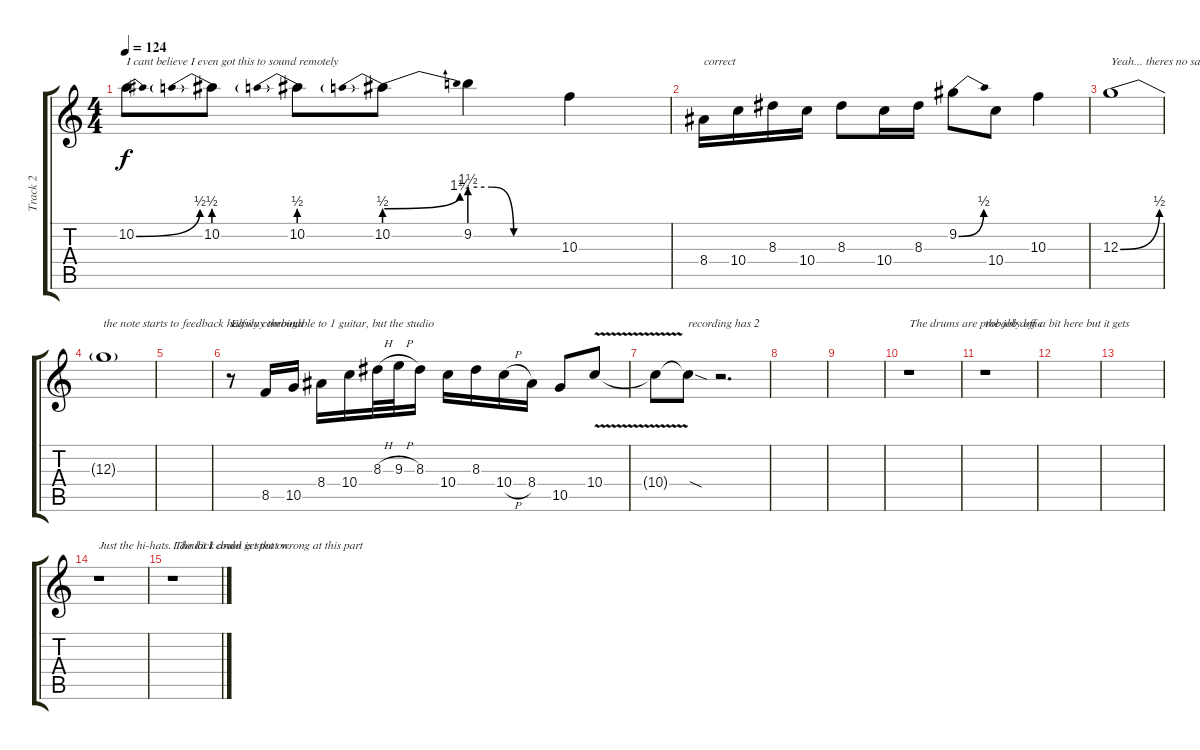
\track ("Track 2" "Track 2") {instrument distortionguitar}
\staff {score tabs}
\tuning (E4 B3 G3 D3 A2 E2) {hide}
\ts (4 4)
\tempo 124
\clef g2
\ks c
10.2{be (bend 0 0 60 2)}.8{txt "I cant believe I even got this to sound remotely" dy f} 10.2{be (prebend 0 2 60 2)}.8 10.2{be (prebend 0 2 60 2)}.8 10.2{be (prebendbend 0 2 60 5)}.8 9.2{be (custom 0 6 15 6 30 0 60 0)}.4 10.3.4 |
8.4.16{txt "correct"} 10.4.16 8.3.16 10.4.16 8.3.8 10.4.16 8.3.16 9.2{be (bend 0 0 60 2)}.8 10.4.8 10.3.4 |
12.3{be (bend 0 0 60 2)}.1{txt "Yeah... theres no saving this one... "} |
12.3{t}.1{txt "the note starts to feedback halfway through"} |
|
r.8{txt "Easily combinable to 1 guitar, but the studio "} 8.5.16 10.5.16 8.4.16 10.4.16 8.3{h}.32 9.3{h}.32 8.3.16 10.4.16 8.3.16 10.4{h}.16 8.4.16 10.5.8 10.4{v}.8{instrument guitarharmonics} |
10.4{t}.8 10.4{sod t}.8{txt "recording has 2"} r.2{d instrument distortionguitar} |
|
|
r.1{txt "The drums are probably off a bit here but it gets"} |
r.1{txt "the job done"} |
|
|
r.1{txt "Just the hi-hats. The kick drum is spot on. "} |
r.1{txt "I doubt I could get that wrong at this part"}
